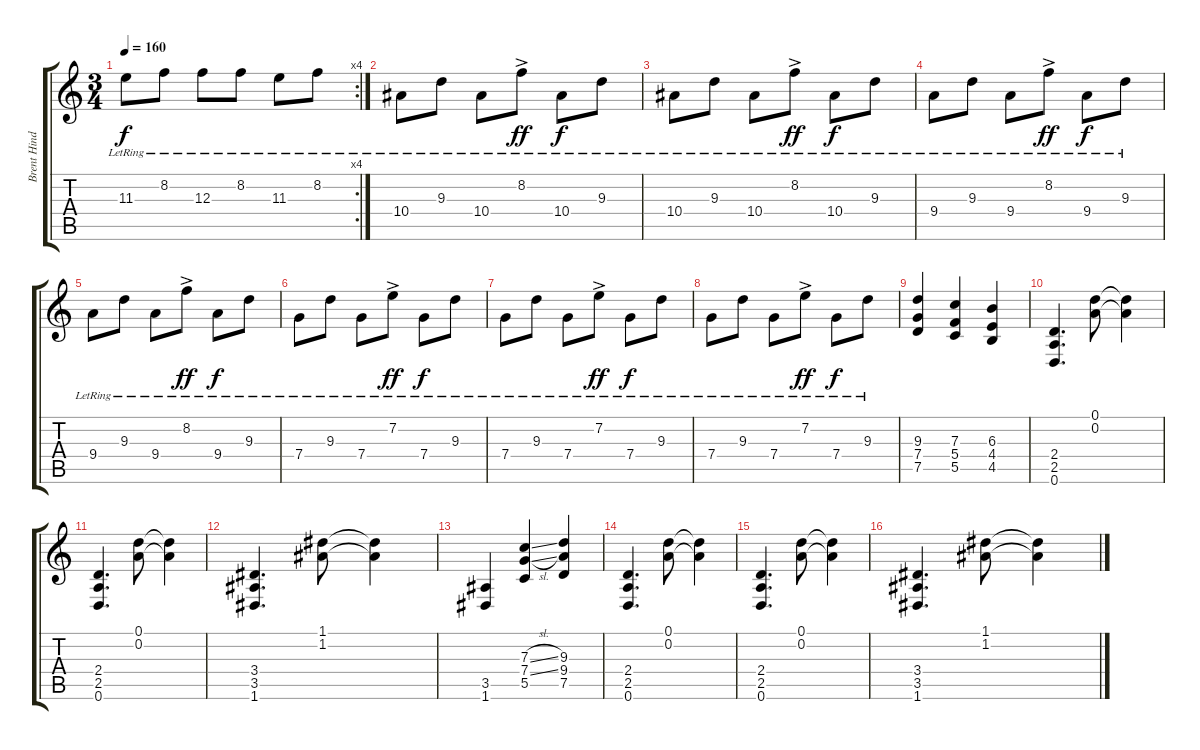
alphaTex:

\track ("Brent Hinds" "Brent Hind") {instrument acousticguitarsteel}
\staff {score tabs}
\tuning (D4 A3 F3 C3 G2 D2) {hide}
\rc 4
\ts (3 4)
\tempo 160
\clef g2
\ks c
11.3{lr}.8{dy f} 8.2{lr}.8 12.3{lr}.8 8.2{lr}.8 11.3{lr}.8 8.2{lr}.8 |
10.4{lr}.8 9.3{lr}.8 10.4{lr}.8 8.2{ac lr}.8{dy ff} 10.4{lr}.8{dy f} 9.3{lr}.8 |
10.4{lr}.8 9.3{lr}.8 10.4{lr}.8 8.2{ac lr}.8{dy ff} 10.4{lr}.8{dy f} 9.3{lr}.8 |
9.4{lr}.8 9.3{lr}.8 9.4{lr}.8 8.2{ac lr}.8{dy ff} 9.4{lr}.8{dy f} 9.3{lr}.8 |
9.4{lr}.8 9.3{lr}.8 9.4{lr}.8 8.2{ac lr}.8{dy ff} 9.4{lr}.8{dy f} 9.3{lr}.8 |
7.4{lr}.8 9.3{lr}.8 7.4{lr}.8 7.2{ac lr}.8{dy ff} 7.4{lr}.8{dy f} 9.3{lr}.8 |
7.4{lr}.8 9.3{lr}.8 7.4{lr}.8 7.2{ac lr}.8{dy ff} 7.4{lr}.8{dy f} 9.3{lr}.8 |
7.4{lr}.8 9.3{lr}.8 7.4{lr}.8 7.2{ac lr}.8{dy ff} 7.4{lr}.8{dy f} 9.3{lr}.8 |
(9.3 7.4 7.5).4{instrument overdrivenguitar} (7.3 5.4 5.5).4 (6.3 4.4 4.5).4 |
(2.4 2.5 0.6).4{d} (0.1 0.2).8 (0.1{t} 0.2{t}).4 |
(2.4 2.5 0.6).4{d} (0.1 0.2).8 (0.1{t} 0.2{t}).4 |
(3.4 3.5 1.6).4{d} (1.1 1.2).8 (1.1{t} 1.2{t}).4 |
(3.5 1.6).4 (7.3{sl} 7.4{sl} 5.5).4 (9.3 9.4 7.5).4 |
(2.4 2.5 0.6).4{d} (0.1 0.2).8 (0.1{t} 0.2{t}).4 |
(2.4 2.5 0.6).4{d} (0.1 0.2).8 (0.1{t} 0.2{t}).4 |
(3.4 3.5 1.6).4{d} (1.1 1.2).8 (1.1{t} 1.2{t}).4
